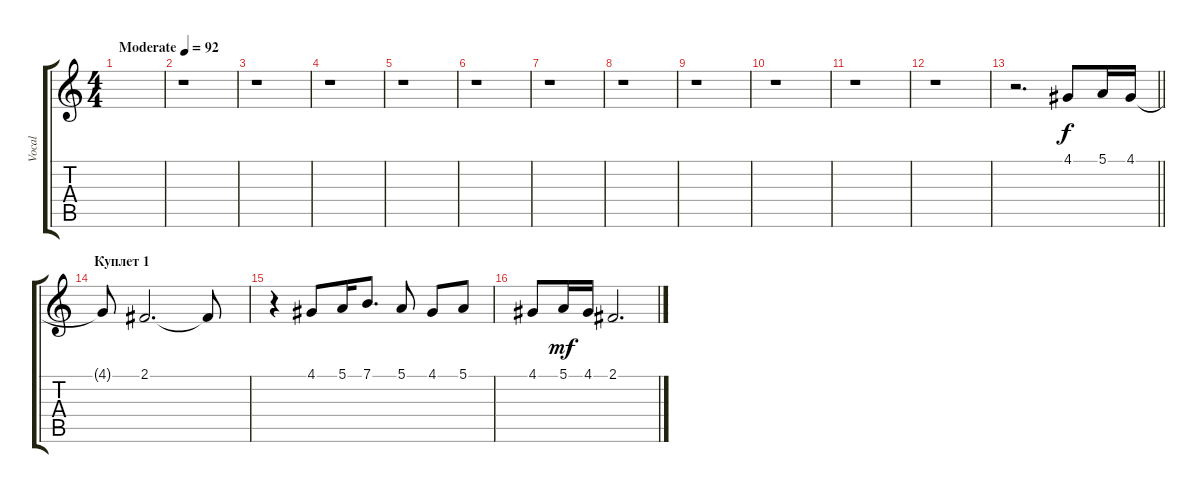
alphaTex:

\track ("Vocal" "Vocal") {instrument fx5brightness}
\staff {score tabs}
\tuning (E4 B3 G3 D3 A2 E2) {hide}
\ts (4 4)
\tempo (92 "Moderate")
\clef g2
\ks c
|
r.1 |
r.1 |
r.1 |
r.1 |
r.1 |
r.1 |
r.1 |
r.1 |
r.1 |
r.1 |
r.1 |
\barLineRight lightlight
r.2{d} 4.1.8 5.1.16 4.1.16 |
\section ("" "Куплет 1")
4.1{t}.8 2.1.2{d} 2.1{t}.8 |
r.4 4.1.8 5.1.16 7.1.8{d} 5.1.8 4.1.8 5.1.8 |
4.1.8 5.1.16{dy mf} 4.1.16 2.1.2{d}
